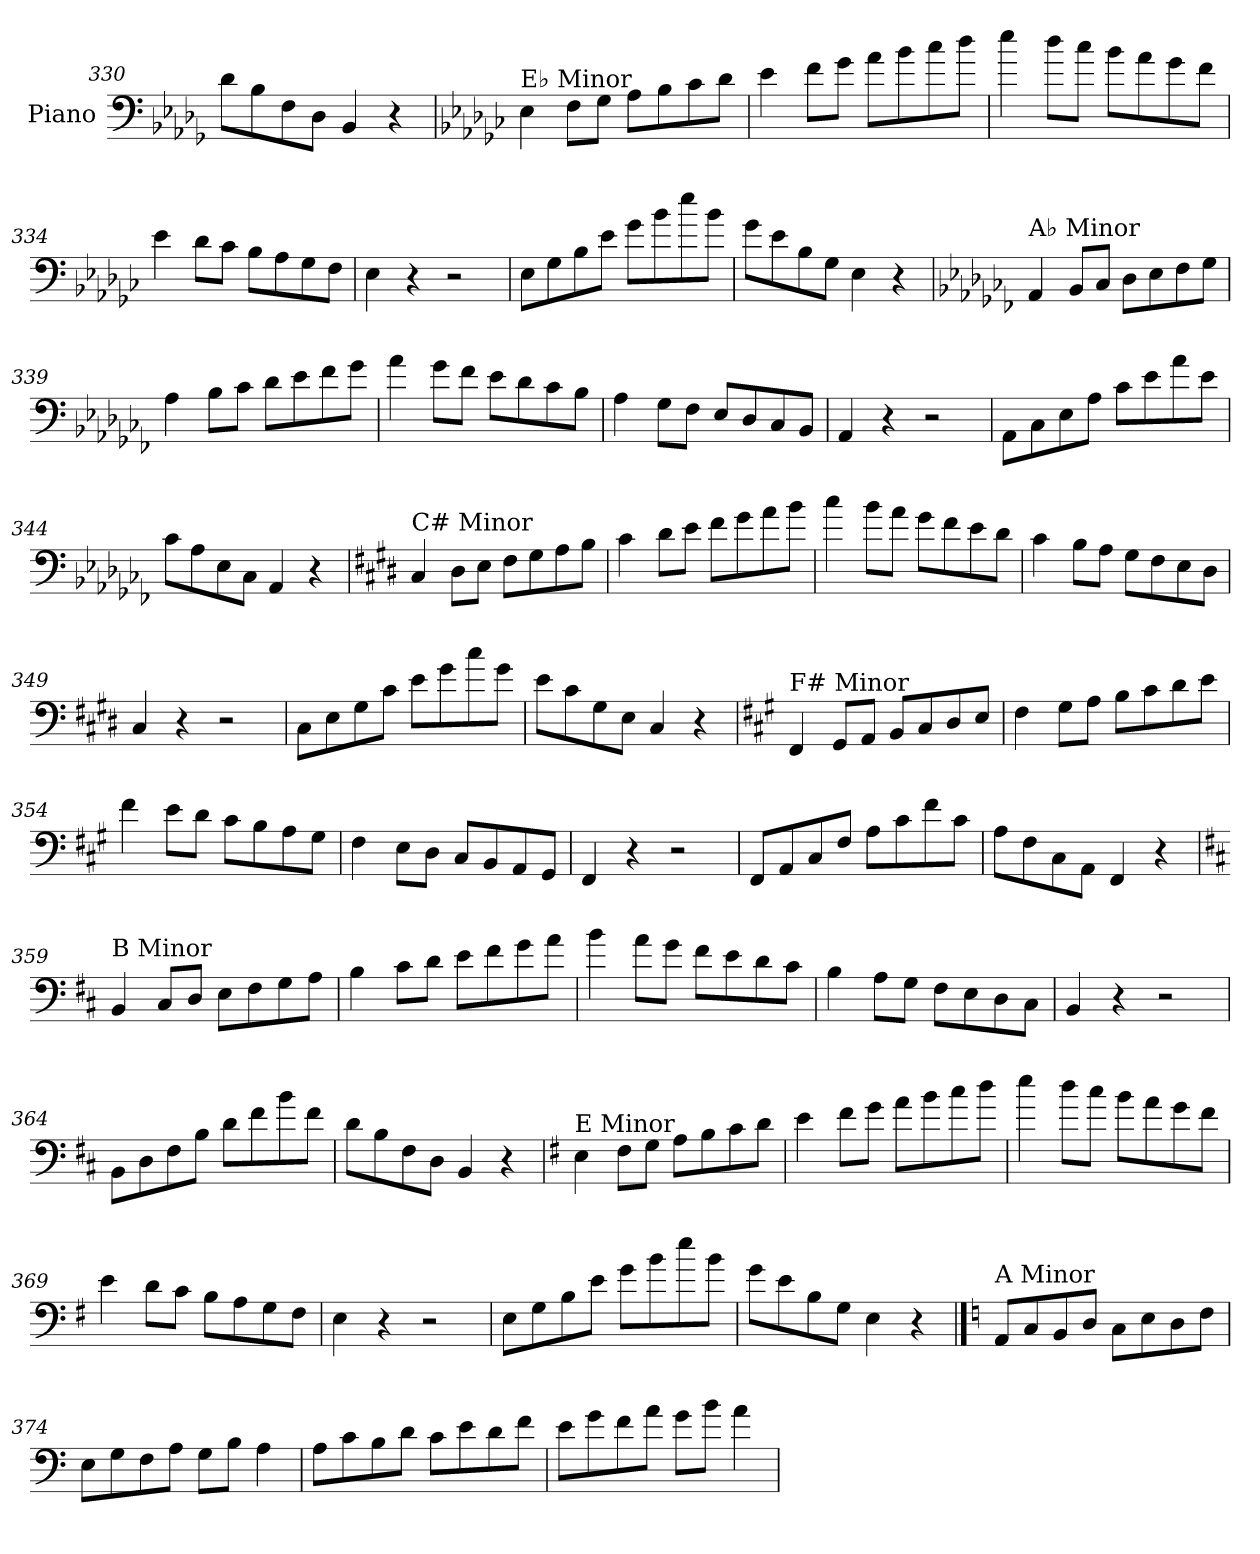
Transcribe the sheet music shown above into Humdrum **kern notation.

**kern
*part1
*staff1
*I"Piano
*I'Pno.
*clefF4
*k[b-e-a-d-g-]
=330
8d-\L
8B-\
8F\
8D-\J
4BB-/
4r
!!LO:PB:g=z
=331
*k[b-e-a-d-g-c-]
!LO:TX:a:t=E♭ Minor
4E-\
8F\L
8G-\J
8A-\L
8B-\
8c-\
8d-\J
=332
4e-\
8f\L
8g-\J
8a-\L
8b-\
8cc-\
8dd-\J
=333
4ee-\
8dd-\L
8cc-\J
8b-\L
8a-\
8g-\
8f\J
=334
4e-\
8d-\L
8c-\J
8B-\L
8A-\
8G-\
8F\J
=335
4E-\
4r
2r
=336
8E-\L
8G-\
8B-\
8e-\J
8g-\L
8b-\
8ee-\
8b-\J
=337
8g-\L
8e-\
8B-\
8G-\J
4E-\
4r
!!LO:LB:g=z
=338
*k[b-e-a-d-g-c-f-]
!LO:TX:a:t=A♭ Minor
4AA-/
8BB-/L
8C-/J
8D-\L
8E-\
8F-\
8G-\J
=339
4A-\
8B-\L
8c-\J
8d-\L
8e-\
8f-\
8g-\J
=340
4a-\
8g-\L
8f-\J
8e-\L
8d-\
8c-\
8B-\J
=341
4A-\
8G-\L
8F-\J
8E-/L
8D-/
8C-/
8BB-/J
=342
4AA-/
4r
2r
=343
8AA-\L
8C-\
8E-\
8A-\J
8c-\L
8e-\
8a-\
8e-\J
=344
8c-\L
8A-\
8E-\
8C-\J
4AA-/
4r
!!LO:LB:g=z
=345
*k[f#c#g#d#]
!LO:TX:a:t=C# Minor
4C#/
8D#\L
8E\J
8F#\L
8G#\
8A\
8B\J
=346
4c#\
8d#\L
8e\J
8f#\L
8g#\
8a\
8b\J
=347
4cc#\
8b\L
8a\J
8g#\L
8f#\
8e\
8d#\J
=348
4c#\
8B\L
8A\J
8G#\L
8F#\
8E\
8D#\J
=349
4C#/
4r
2r
=350
8C#\L
8E\
8G#\
8c#\J
8e\L
8g#\
8cc#\
8g#\J
=351
8e\L
8c#\
8G#\
8E\J
4C#/
4r
!!LO:LB:g=z
=352
*k[f#c#g#]
!LO:TX:a:t=F# Minor
4FF#/
8GG#/L
8AA/J
8BB/L
8C#/
8D/
8E/J
=353
4F#\
8G#\L
8A\J
8B\L
8c#\
8d\
8e\J
=354
4f#\
8e\L
8d\J
8c#\L
8B\
8A\
8G#\J
=355
4F#\
8E\L
8D\J
8C#/L
8BB/
8AA/
8GG#/J
=356
4FF#/
4r
2r
=357
8FF#/L
8AA/
8C#/
8F#/J
8A\L
8c#\
8f#\
8c#\J
=358
8A\L
8F#\
8C#\
8AA\J
4FF#/
4r
!!LO:LB:g=z
=359
*k[f#c#]
!LO:TX:a:t=B Minor
4BB/
8C#/L
8D/J
8E\L
8F#\
8G\
8A\J
=360
4B\
8c#\L
8d\J
8e\L
8f#\
8g\
8a\J
=361
4b\
8a\L
8g\J
8f#\L
8e\
8d\
8c#\J
=362
4B\
8A\L
8G\J
8F#\L
8E\
8D\
8C#\J
=363
4BB/
4r
2r
=364
8BB\L
8D\
8F#\
8B\J
8d\L
8f#\
8b\
8f#\J
=365
8d\L
8B\
8F#\
8D\J
4BB/
4r
!!LO:LB:g=z
=366
*k[f#]
!LO:TX:a:t=E Minor
4E\
8F#\L
8G\J
8A\L
8B\
8c\
8d\J
=367
4e\
8f#\L
8g\J
8a\L
8b\
8cc\
8dd\J
=368
4ee\
8dd\L
8cc\J
8b\L
8a\
8g\
8f#\J
=369
4e\
8d\L
8c\J
8B\L
8A\
8G\
8F#\J
=370
4E\
4r
2r
=371
8E\L
8G\
8B\
8e\J
8g\L
8b\
8ee\
8b\J
=372
8g\L
8e\
8B\
8G\J
4E\
4r
!!LO:PB:g=z
==373
*k[]
!LO:TX:a:t=A Minor
8AA/L
8C/
8BB/
8D/J
8C\L
8E\
8D\
8F\J
=374
8E\L
8G\
8F\
8A\J
8G\L
8B\J
4A\
=375
8A\L
8c\
8B\
8d\J
8c\L
8e\
8d\
8f\J
=376
8e\L
8g\
8f\
8a\J
8g\L
8b\J
4a\
=
*-
